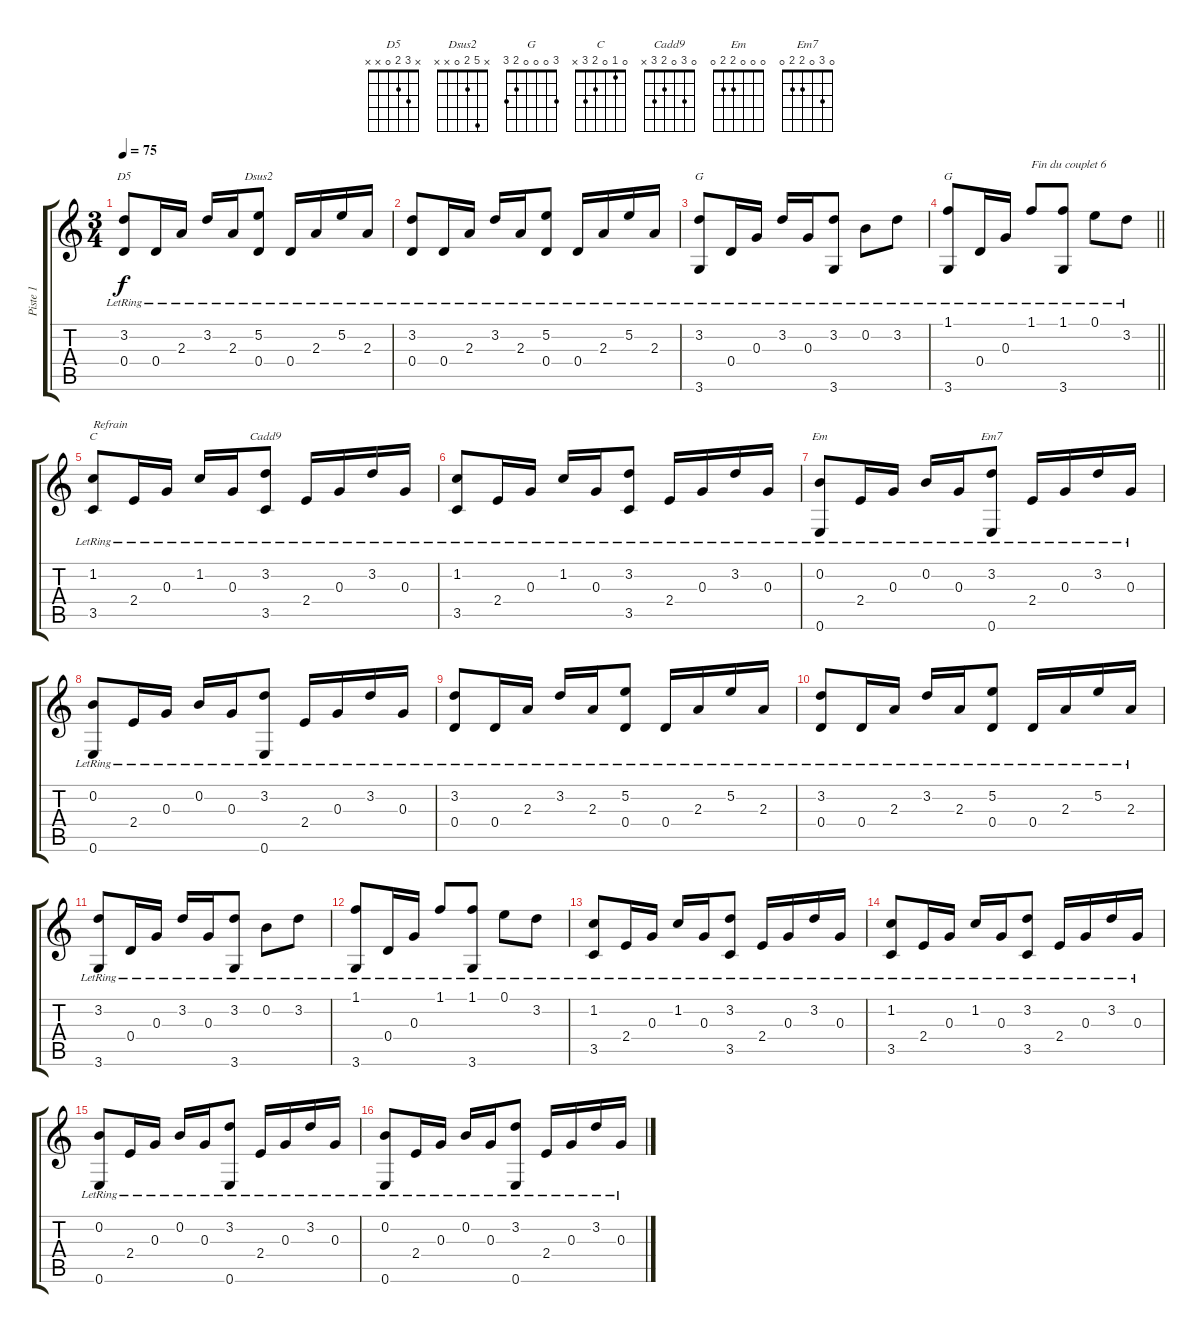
\track ("Piste 1" "Piste 1") {instrument acousticguitarsteel}
\staff {score tabs}
\tuning (E4 B3 G3 D3 A2 E2) {hide}
\chord ("D5" x 3 2 0 x x)
\chord ("Dsus2" x 5 2 0 x x)
\chord ("G" x 3 0 x 2 3)
\chord ("G" 3 0 0 0 2 3)
\chord ("C" 0 1 0 2 3 x)
\chord ("Cadd9" 0 3 0 2 3 x)
\chord ("Em" 0 0 0 2 2 0)
\chord ("Em7" 0 3 0 2 2 0)
\ts (3 4)
\tempo 75
\clef g2
\ks c
(3.2{lr} 0.4{lr}).8{ch "D5" dy f} 0.4{lr}.16 2.3{lr}.16 3.2{lr}.16 2.3{lr}.16 (5.2{lr} 0.4{lr}).8{ch "Dsus2"} 0.4{lr}.16 2.3{lr}.16 5.2{lr}.16 2.3{lr}.16 |
(3.2{lr} 0.4{lr}).8 0.4{lr}.16 2.3{lr}.16 3.2{lr}.16 2.3{lr}.16 (5.2{lr} 0.4{lr}).8 0.4{lr}.16 2.3{lr}.16 5.2{lr}.16 2.3{lr}.16 |
(3.2{lr} 3.6{lr}).8{ch "G"} 0.4{lr}.16 0.3{lr}.16 3.2{lr}.16 0.3{lr}.16 (3.2{lr} 3.6{lr}).8 0.2{lr}.8 3.2{lr}.8 |
\barLineRight lightlight
(1.1{lr} 3.6{lr}).8{ch "G"} 0.4{lr}.16 0.3{lr}.16 1.1{lr}.8{txt "Fin du couplet 6"} (1.1{lr} 3.6{lr}).8 0.1{lr}.8 3.2{lr}.8 |
(1.2{lr} 3.5{lr}).8{ch "C" txt "Refrain"} 2.4{lr}.16 0.3{lr}.16 1.2{lr}.16 0.3{lr}.16 (3.2{lr} 3.5{lr}).8{ch "Cadd9"} 2.4{lr}.16 0.3{lr}.16 3.2{lr}.16 0.3{lr}.16 |
(1.2{lr} 3.5{lr}).8 2.4{lr}.16 0.3{lr}.16 1.2{lr}.16 0.3{lr}.16 (3.2{lr} 3.5{lr}).8 2.4{lr}.16 0.3{lr}.16 3.2{lr}.16 0.3{lr}.16 |
(0.2{lr} 0.6{lr}).8{ch "Em"} 2.4{lr}.16 0.3{lr}.16 0.2{lr}.16 0.3{lr}.16 (3.2{lr} 0.6{lr}).8{ch "Em7"} 2.4{lr}.16 0.3{lr}.16 3.2{lr}.16 0.3{lr}.16 |
(0.2{lr} 0.6{lr}).8 2.4{lr}.16 0.3{lr}.16 0.2{lr}.16 0.3{lr}.16 (3.2{lr} 0.6{lr}).8 2.4{lr}.16 0.3{lr}.16 3.2{lr}.16 0.3{lr}.16 |
(3.2{lr} 0.4{lr}).8 0.4{lr}.16 2.3{lr}.16 3.2{lr}.16 2.3{lr}.16 (5.2{lr} 0.4{lr}).8 0.4{lr}.16 2.3{lr}.16 5.2{lr}.16 2.3{lr}.16 |
(3.2{lr} 0.4{lr}).8 0.4{lr}.16 2.3{lr}.16 3.2{lr}.16 2.3{lr}.16 (5.2{lr} 0.4{lr}).8 0.4{lr}.16 2.3{lr}.16 5.2{lr}.16 2.3{lr}.16 |
(3.2{lr} 3.6{lr}).8 0.4{lr}.16 0.3{lr}.16 3.2{lr}.16 0.3{lr}.16 (3.2{lr} 3.6{lr}).8 0.2{lr}.8 3.2{lr}.8 |
(1.1{lr} 3.6{lr}).8 0.4{lr}.16 0.3{lr}.16 1.1{lr}.8 (1.1{lr} 3.6{lr}).8 0.1{lr}.8 3.2{lr}.8 |
(1.2{lr} 3.5{lr}).8 2.4{lr}.16 0.3{lr}.16 1.2{lr}.16 0.3{lr}.16 (3.2{lr} 3.5{lr}).8 2.4{lr}.16 0.3{lr}.16 3.2{lr}.16 0.3{lr}.16 |
(1.2{lr} 3.5{lr}).8 2.4{lr}.16 0.3{lr}.16 1.2{lr}.16 0.3{lr}.16 (3.2{lr} 3.5{lr}).8 2.4{lr}.16 0.3{lr}.16 3.2{lr}.16 0.3{lr}.16 |
(0.2{lr} 0.6{lr}).8 2.4{lr}.16 0.3{lr}.16 0.2{lr}.16 0.3{lr}.16 (3.2{lr} 0.6{lr}).8 2.4{lr}.16 0.3{lr}.16 3.2{lr}.16 0.3{lr}.16 |
(0.2{lr} 0.6{lr}).8 2.4{lr}.16 0.3{lr}.16 0.2{lr}.16 0.3{lr}.16 (3.2{lr} 0.6{lr}).8 2.4{lr}.16 0.3{lr}.16 3.2{lr}.16 0.3{lr}.16
